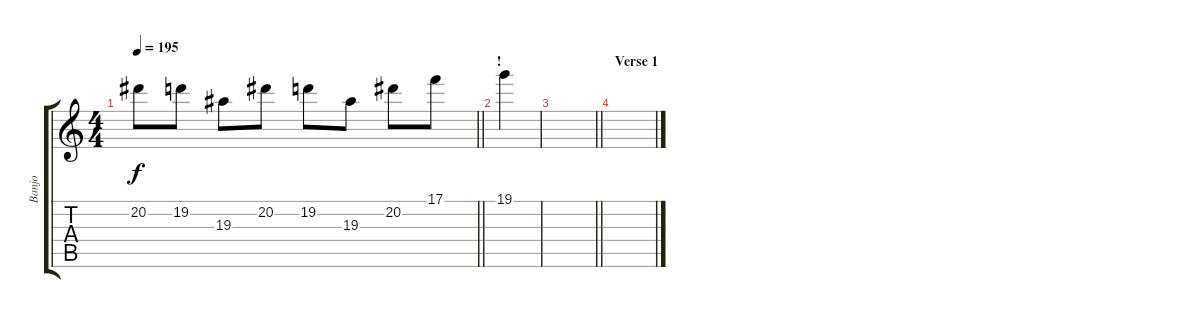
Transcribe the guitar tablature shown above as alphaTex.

\track ("Banjo" "Banjo") {instrument banjo}
\staff {score tabs}
\tuning (C4 G3 Eb3 Bb2 F2 C2) {hide}
\displaytranspose 12
\ts (4 4)
\tempo 195
\clef g2
\barLineRight lightlight
\ks c
20.2.8{dy f} 19.2.8 19.3.8 20.2.8 19.2.8 19.3.8 20.2.8 17.1.8 |
\section ("" "!")
19.1.4 |
\barLineRight lightlight
|
\section ("" "Verse 1")
